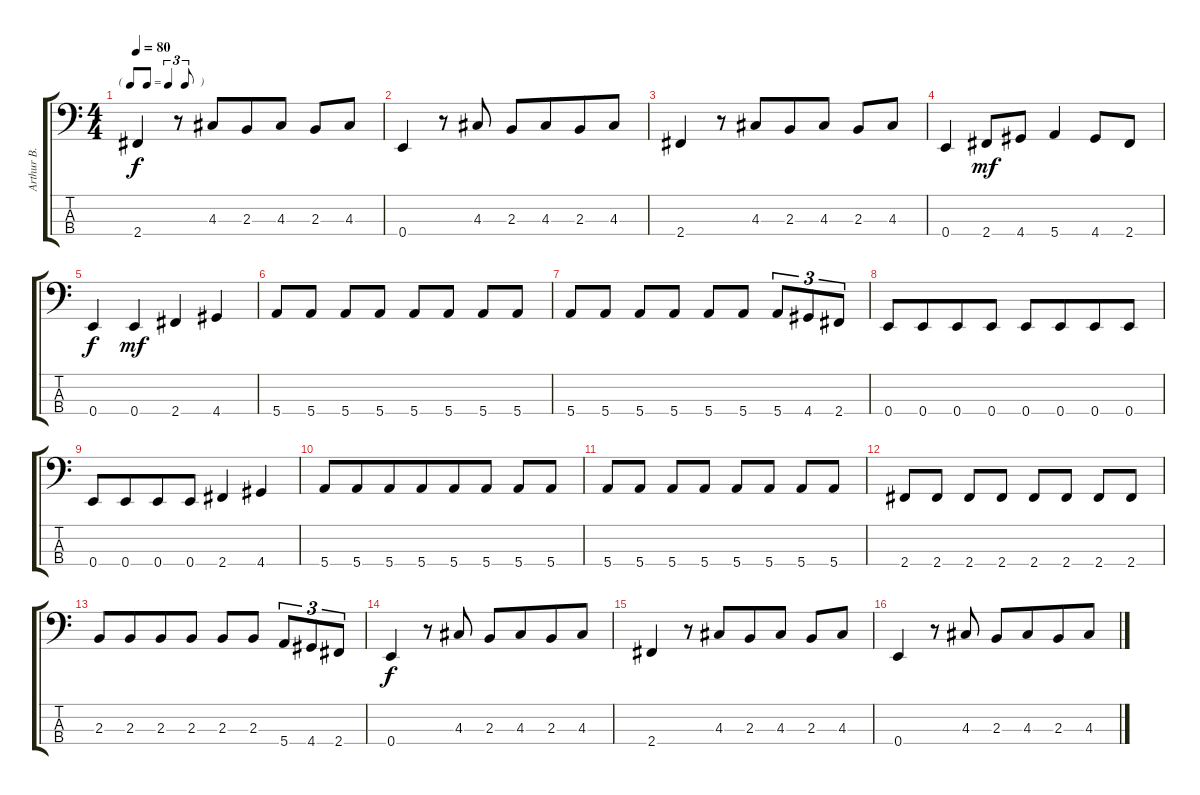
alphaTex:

\track ("Arthur B." "Arthur B.") {instrument electricbassfinger}
\staff {score tabs}
\tuning (G2 D2 A1 E1) {hide}
\ts (4 4)
\tf triplet8th
\tempo 80
\clef f4
\ks c
2.4.4{dy f} r.8 4.3.8{beam merge} 2.3.8{beam merge} 4.3.8 2.3.8 4.3.8 |
0.4.4 r.8 4.3.8 2.3.8 4.3.8{beam merge} 2.3.8 4.3.8 |
2.4.4 r.8 4.3.8{beam merge} 2.3.8{beam merge} 4.3.8 2.3.8 4.3.8 |
0.4.4 2.4.8{dy mf beam merge} 4.4.8{beam merge} 5.4.4 4.4.8{beam merge} 2.4.8 |
0.4.4{dy f} 0.4.4{dy mf beam merge} 2.4.4 4.4.4 |
5.4.8{beam merge} 5.4.8 5.4.8 5.4.8 5.4.8{beam merge} 5.4.8 5.4.8 5.4.8 |
5.4.8{beam merge} 5.4.8 5.4.8{beam merge} 5.4.8 5.4.8 5.4.8 5.4.8{tu (3 2) beam merge} 4.4.8{tu (3 2) beam merge} 2.4.8{tu (3 2)} |
0.4.8 0.4.8{beam merge} 0.4.8 0.4.8 0.4.8{beam merge} 0.4.8{beam merge} 0.4.8{beam merge} 0.4.8 |
0.4.8 0.4.8{beam merge} 0.4.8 0.4.8 2.4.4 4.4.4 |
5.4.8{beam merge} 5.4.8{beam merge} 5.4.8 5.4.8{beam merge} 5.4.8 5.4.8 5.4.8 5.4.8 |
5.4.8 5.4.8 5.4.8 5.4.8 5.4.8{beam merge} 5.4.8 5.4.8 5.4.8 |
2.4.8{beam merge} 2.4.8 2.4.8{beam merge} 2.4.8 2.4.8 2.4.8 2.4.8 2.4.8 |
2.3.8{beam merge} 2.3.8{beam merge} 2.3.8 2.3.8 2.3.8{beam merge} 2.3.8 5.4.8{tu (3 2)} 4.4.8{tu (3 2) beam merge} 2.4.8{tu (3 2)} |
0.4.4{dy f} r.8 4.3.8 2.3.8 4.3.8{beam merge} 2.3.8 4.3.8 |
2.4.4 r.8 4.3.8{beam merge} 2.3.8{beam merge} 4.3.8 2.3.8 4.3.8 |
0.4.4 r.8 4.3.8 2.3.8 4.3.8{beam merge} 2.3.8 4.3.8
